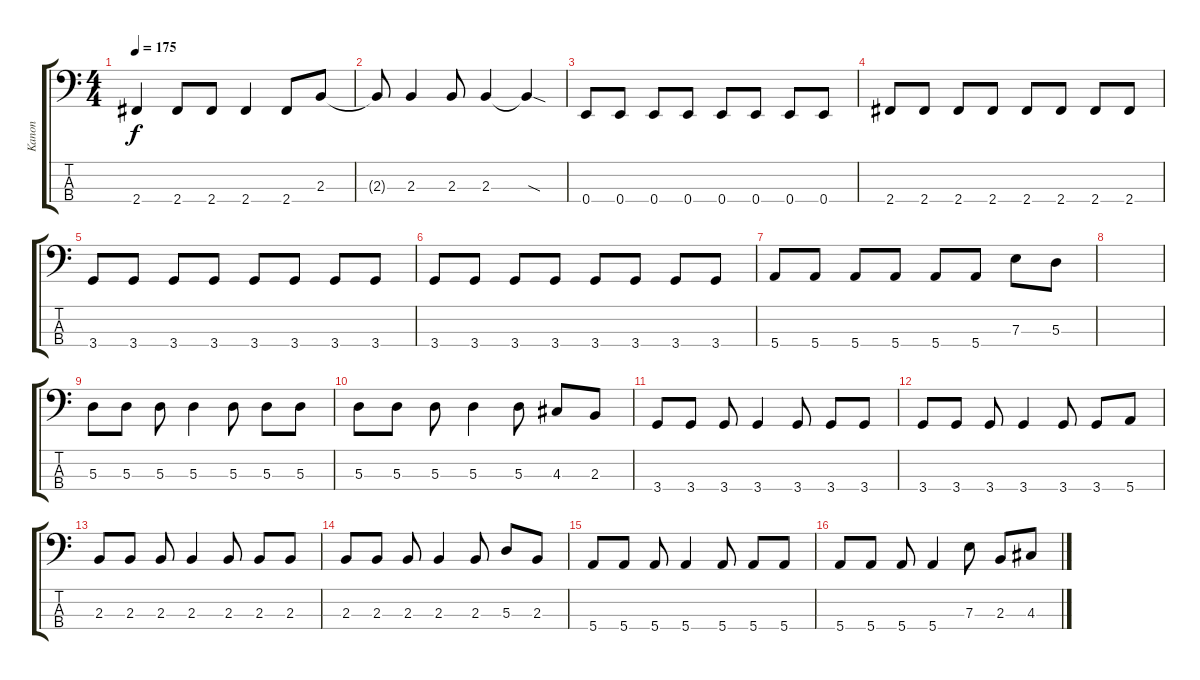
\track ("Kanon" "Kanon") {instrument electricbassfinger}
\staff {score tabs}
\tuning (G2 D2 A1 E1) {hide}
\ts (4 4)
\tempo 175
\clef f4
\ks c
2.4.4{dy f} 2.4.8 2.4.8 2.4.4 2.4.8 2.3.8 |
2.3{t}.8 2.3.4 2.3.8 2.3.4 2.3{sod t}.4 |
0.4.8 0.4.8 0.4.8 0.4.8 0.4.8 0.4.8 0.4.8 0.4.8 |
2.4.8 2.4.8 2.4.8 2.4.8 2.4.8 2.4.8 2.4.8 2.4.8 |
3.4.8 3.4.8 3.4.8 3.4.8 3.4.8 3.4.8 3.4.8 3.4.8 |
3.4.8 3.4.8 3.4.8 3.4.8 3.4.8 3.4.8 3.4.8 3.4.8 |
5.4.8 5.4.8 5.4.8 5.4.8 5.4.8 5.4.8 7.3.8 5.3.8 |
|
5.3.8 5.3.8 5.3.8 5.3.4 5.3.8 5.3.8 5.3.8 |
5.3.8 5.3.8 5.3.8 5.3.4 5.3.8 4.3.8 2.3.8 |
3.4.8 3.4.8 3.4.8 3.4.4 3.4.8 3.4.8 3.4.8 |
3.4.8 3.4.8 3.4.8 3.4.4 3.4.8 3.4.8 5.4.8 |
2.3.8 2.3.8 2.3.8 2.3.4 2.3.8 2.3.8 2.3.8 |
2.3.8 2.3.8 2.3.8 2.3.4 2.3.8 5.3.8 2.3.8 |
5.4.8 5.4.8 5.4.8 5.4.4 5.4.8 5.4.8 5.4.8 |
5.4.8 5.4.8 5.4.8 5.4.4 7.3.8 2.3.8 4.3.8
